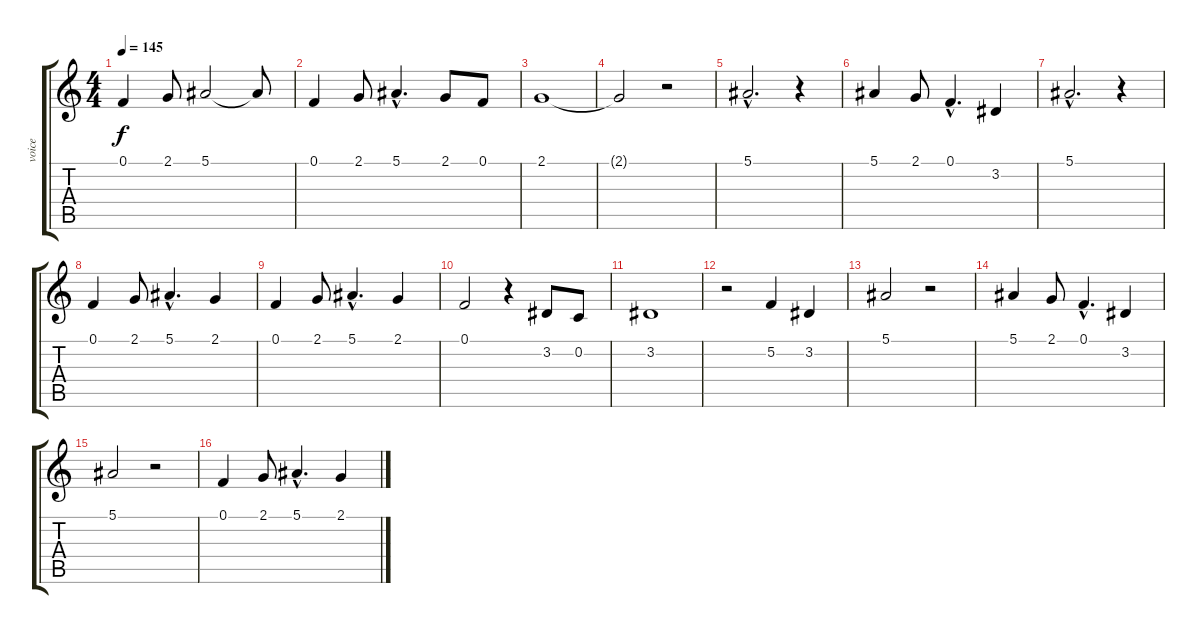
\track ("voice" "voice") {instrument panflute}
\staff {score tabs}
\tuning (F4 C4 Ab3 Eb3 Bb2 F2) {hide}
\ts (4 4)
\tempo 145
\clef g2
\ks c
0.1.4{dy f} 2.1.8 5.1.2 5.1{t}.8 |
0.1.4 2.1.8 5.1{hac}.4{d} 2.1.8 0.1.8 |
2.1.1 |
2.1{t}.2 r.2 |
5.1{hac}.2{d} r.4 |
5.1.4 2.1.8 0.1{hac}.4{d} 3.2.4 |
5.1{hac}.2{d} r.4 |
0.1.4 2.1.8 5.1{hac}.4{d} 2.1.4 |
0.1.4 2.1.8 5.1{hac}.4{d} 2.1.4 |
0.1.2 r.4 3.2.8 0.2.8 |
3.2.1 |
r.2 5.2.4 3.2.4 |
5.1.2 r.2 |
5.1.4 2.1.8 0.1{hac}.4{d} 3.2.4 |
5.1.2 r.2 |
0.1.4 2.1.8 5.1{hac}.4{d} 2.1.4
